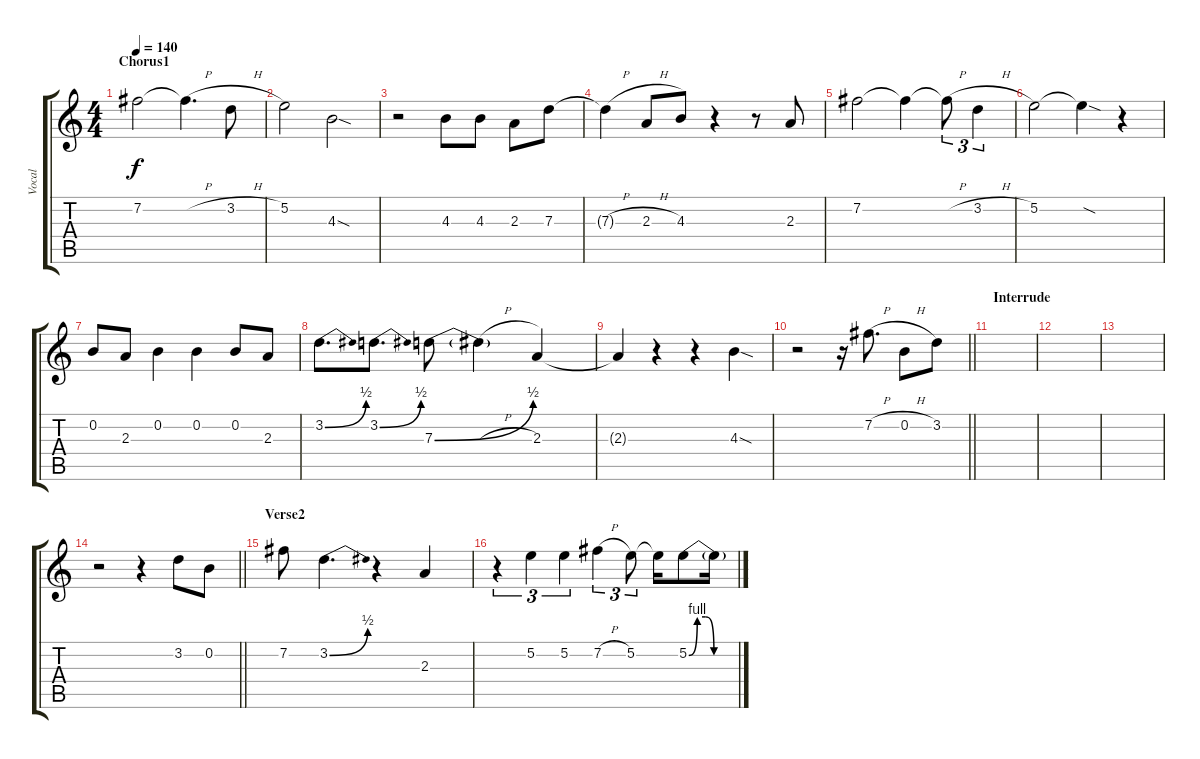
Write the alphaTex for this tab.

\track ("Vocal" "Vocal") {instrument overdrivenguitar}
\staff {score tabs}
\tuning (E4 B3 G3 D3 A2 E2) {hide}
\ts (4 4)
\section ("" "Chorus1")
\tempo 140
\clef g2
\ks c
7.2.2{dy f} 7.2{h t}.4{d} 3.2{h}.8 |
5.2.2 4.3{sod}.2 |
r.2 4.3.8 4.3.8 2.3.8 7.3.8 |
7.3{h t}.4 2.3{h}.8 4.3.8 r.4 r.8 2.3.8 |
7.2.2 7.2{t}.4 7.2{h t}.8{tu (3 2)} 3.2{h}.4{tu (3 2)} |
5.2.2 5.2{sod t}.4 r.4 |
0.2.8 2.3.8 0.2.4 0.2.4 0.2.8 2.3.8 |
3.2{be (bend 0 0 60 2)}.8{d} 3.2{be (bend 0 0 60 2)}.8{d} 7.3{be (bend 0 0 60 2)}.8 7.3{h t}.4 2.3.4 |
2.3{t}.4 r.4 r.4 4.3{sod}.4 |
\barLineRight lightlight
r.2 r.16 7.2{h}.8{d} 0.2{h}.8 3.2.8 |
\section ("" "Interrude")
|
|
|
\barLineRight lightlight
r.2 r.4 3.2.8 0.2.8 |
\section ("" "Verse2")
7.2.8 3.2{be (bend 0 0 60 2)}.4{d} r.4 2.3.4 |
r.4{tu (3 2)} 5.2.4{tu (3 2)} 5.2.4{tu (3 2)} 7.2{h}.4{tu (3 2)} 5.2.8{tu (3 2)} 5.2{t}.16 5.2{be (custom 0 0 10 4 20 4 30 0 60 0)}.8 5.2{ss t}.16
